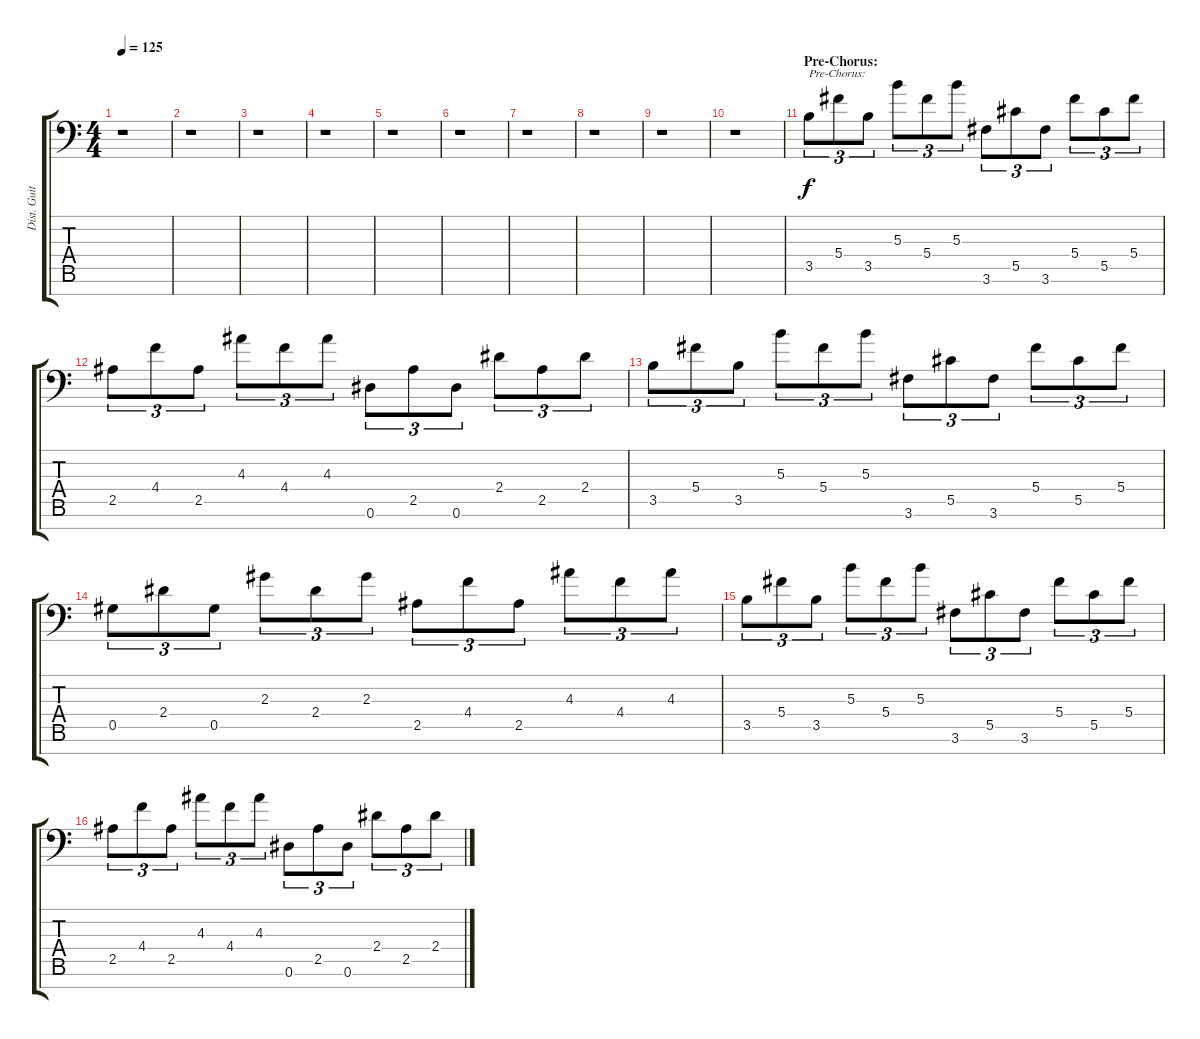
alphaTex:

\track ("Dist. Guitar 1" "Dist. Guit") {instrument distortionguitar}
\staff {score tabs}
\tuning (Eb4 Bb3 Gb3 Db3 Ab2 Eb2 Bb1) {hide}
\ts (4 4)
\tempo 125
\clef f4
\ks c
r.1{dy f} |
r.1 |
r.1 |
r.1 |
r.1 |
r.1 |
r.1 |
r.1 |
r.1 |
r.1 |
\section ("" "Pre-Chorus:")
3.5.8{tu (3 2) txt "Pre-Chorus:"} 5.4.8{tu (3 2)} 3.5.8{tu (3 2)} 5.3.8{tu (3 2)} 5.4.8{tu (3 2)} 5.3.8{tu (3 2)} 3.6.8{tu (3 2)} 5.5.8{tu (3 2)} 3.6.8{tu (3 2)} 5.4.8{tu (3 2)} 5.5.8{tu (3 2)} 5.4.8{tu (3 2)} |
2.5.8{tu (3 2)} 4.4.8{tu (3 2)} 2.5.8{tu (3 2)} 4.3.8{tu (3 2)} 4.4.8{tu (3 2)} 4.3.8{tu (3 2)} 0.6.8{tu (3 2)} 2.5.8{tu (3 2)} 0.6.8{tu (3 2)} 2.4.8{tu (3 2)} 2.5.8{tu (3 2)} 2.4.8{tu (3 2)} |
3.5.8{tu (3 2)} 5.4.8{tu (3 2)} 3.5.8{tu (3 2)} 5.3.8{tu (3 2)} 5.4.8{tu (3 2)} 5.3.8{tu (3 2)} 3.6.8{tu (3 2)} 5.5.8{tu (3 2)} 3.6.8{tu (3 2)} 5.4.8{tu (3 2)} 5.5.8{tu (3 2)} 5.4.8{tu (3 2)} |
0.5.8{tu (3 2)} 2.4.8{tu (3 2)} 0.5.8{tu (3 2)} 2.3.8{tu (3 2)} 2.4.8{tu (3 2)} 2.3.8{tu (3 2)} 2.5.8{tu (3 2)} 4.4.8{tu (3 2)} 2.5.8{tu (3 2)} 4.3.8{tu (3 2)} 4.4.8{tu (3 2)} 4.3.8{tu (3 2)} |
3.5.8{tu (3 2)} 5.4.8{tu (3 2)} 3.5.8{tu (3 2)} 5.3.8{tu (3 2)} 5.4.8{tu (3 2)} 5.3.8{tu (3 2)} 3.6.8{tu (3 2)} 5.5.8{tu (3 2)} 3.6.8{tu (3 2)} 5.4.8{tu (3 2)} 5.5.8{tu (3 2)} 5.4.8{tu (3 2)} |
2.5.8{tu (3 2)} 4.4.8{tu (3 2)} 2.5.8{tu (3 2)} 4.3.8{tu (3 2)} 4.4.8{tu (3 2)} 4.3.8{tu (3 2)} 0.6.8{tu (3 2)} 2.5.8{tu (3 2)} 0.6.8{tu (3 2)} 2.4.8{tu (3 2)} 2.5.8{tu (3 2)} 2.4.8{tu (3 2)}
